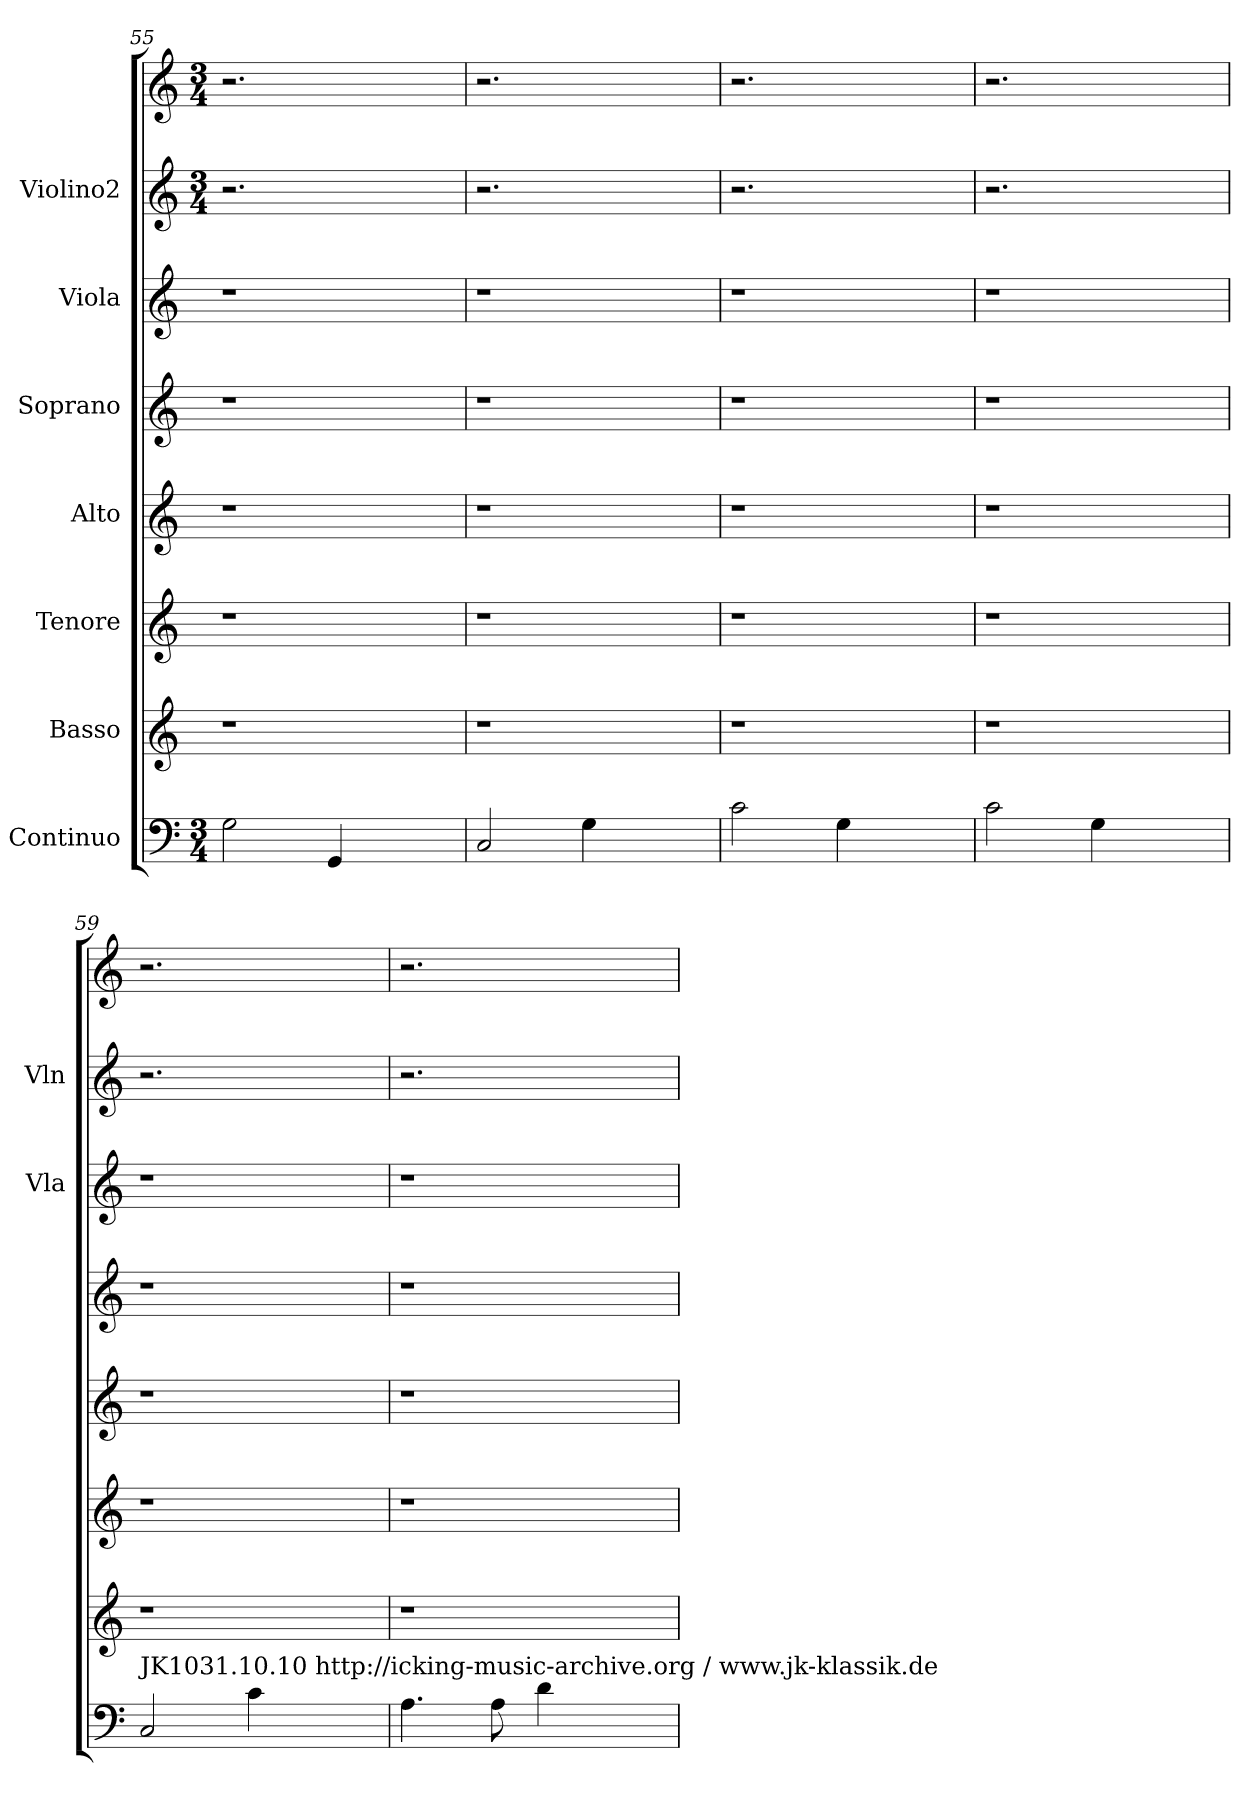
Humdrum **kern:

**kern	**kern	**kern	**kern	**kern	**kern	**kern	**kern
*part7	*part6	*part5	*part4	*part3	*part2	*part1	*part1
*staff8	*staff7	*staff6	*staff5	*staff4	*staff3	*staff2	*staff1
*I"Continuo	*I"Basso	*I"Tenore	*I"Alto	*I"Soprano	*I"Viola	*I"Violino2	*
*	*	*	*	*	*I'Vla	*I'Vln	*
!!LO:LB:g=z
*clefF4	*clefG2	*clefG2	*clefG2	*clefG2	*clefG2	*clefG2	*clefG2
*k[]	*k[]	*k[]	*k[]	*k[]	*k[]	*k[]	*k[]
*M3/4	*	*	*	*	*	*M3/4	*M3/4
=55	=55	=55	=55	=55	=55	=55	=55
2G\	1r	1r	1r	1r	1r	2.r	2.r
4GG/	.	.	.	.	.	.	.
4ryy	.	.	.	.	.	4ryy	4ryy
=56	=56	=56	=56	=56	=56	=56	=56
2C/	1r	1r	1r	1r	1r	2.r	2.r
4G\	.	.	.	.	.	.	.
4ryy	.	.	.	.	.	4ryy	4ryy
=57	=57	=57	=57	=57	=57	=57	=57
2c\	1r	1r	1r	1r	1r	2.r	2.r
4G\	.	.	.	.	.	.	.
4ryy	.	.	.	.	.	4ryy	4ryy
=58	=58	=58	=58	=58	=58	=58	=58
2c\	1r	1r	1r	1r	1r	2.r	2.r
4G\	.	.	.	.	.	.	.
4ryy	.	.	.	.	.	4ryy	4ryy
=59	=59	=59	=59	=59	=59	=59	=59
!LO:TX:a:t=JK1031.10.10 http&colon;//icking-music-archive.org / www.jk-klassik.de	!	!	!	!	!	!	!
2C/	1r	1r	1r	1r	1r	2.r	2.r
4c\	.	.	.	.	.	.	.
4ryy	.	.	.	.	.	4ryy	4ryy
=60	=60	=60	=60	=60	=60	=60	=60
4.A\	1r	1r	1r	1r	1r	2.r	2.r
8A\	.	.	.	.	.	.	.
4d\	.	.	.	.	.	.	.
4ryy	.	.	.	.	.	4ryy	4ryy
=	=	=	=	=	=	=	=
*-	*-	*-	*-	*-	*-	*-	*-
